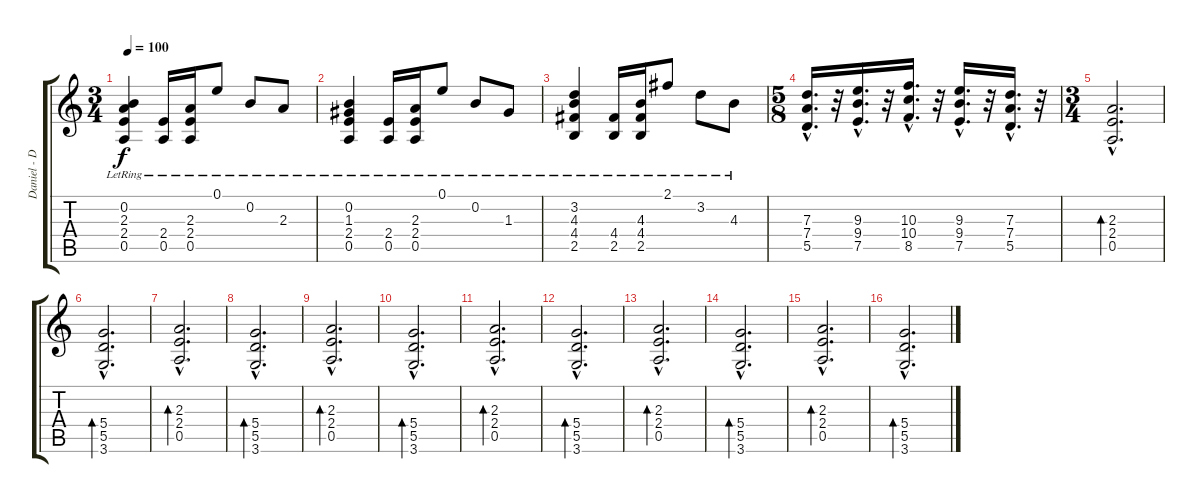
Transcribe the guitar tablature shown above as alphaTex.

\track ("Daniel - Distortion" "Daniel - D") {instrument overdrivenguitar}
\staff {score tabs}
\tuning (E4 B3 G3 D3 A2 E2) {hide}
\ts (3 4)
\tempo 100
\clef g2
\ks c
(0.2{lr} 2.3{lr} 2.4{lr} 0.5{lr}).4{dy f} (2.4{lr} 0.5{lr}).16 (2.3{lr} 2.4{lr} 0.5{lr}).16 0.1{lr}.8 0.2{lr}.8 2.3{lr}.8 |
(0.2{lr} 1.3{lr} 2.4{lr} 0.5{lr}).4 (2.4{lr} 0.5{lr}).16 (2.3{lr} 2.4{lr} 0.5{lr}).16 0.1{lr}.8 0.2{lr}.8 1.3{lr}.8 |
(3.2{lr} 4.3{lr} 4.4{lr} 2.5{lr}).4 (4.4{lr} 2.5{lr}).16 (4.3{lr} 4.4{lr} 2.5{lr}).16 2.1{lr}.8 3.2{lr}.8 4.3{lr}.8 |
\ts (5 8)
(7.3{hac} 7.4{hac} 5.5{hac}).16{d} r.32 (9.3{hac} 9.4{hac} 7.5{hac}).16{d} r.32 (10.3{hac} 10.4{hac} 8.5{hac}).16{d} r.32 (9.3{hac} 9.4{hac} 7.5{hac}).16{d} r.32 (7.3{hac} 7.4{hac} 5.5{hac}).16{d} r.32 |
\ts (3 4)
(2.3{hac} 2.4{hac} 0.5{hac}).2{d bd 240} |
(5.4{hac} 5.5{hac} 3.6{hac}).2{d bd 240} |
(2.3{hac} 2.4{hac} 0.5{hac}).2{d bd 240} |
(5.4{hac} 5.5{hac} 3.6{hac}).2{d bd 240} |
(2.3{hac} 2.4{hac} 0.5{hac}).2{d bd 240} |
(5.4{hac} 5.5{hac} 3.6{hac}).2{d bd 240} |
(2.3{hac} 2.4{hac} 0.5{hac}).2{d bd 240} |
(5.4{hac} 5.5{hac} 3.6{hac}).2{d bd 240} |
(2.3{hac} 2.4{hac} 0.5{hac}).2{d bd 240} |
(5.4{hac} 5.5{hac} 3.6{hac}).2{d bd 240} |
(2.3{hac} 2.4{hac} 0.5{hac}).2{d bd 240} |
(5.4{hac} 5.5{hac} 3.6{hac}).2{d bd 240}
